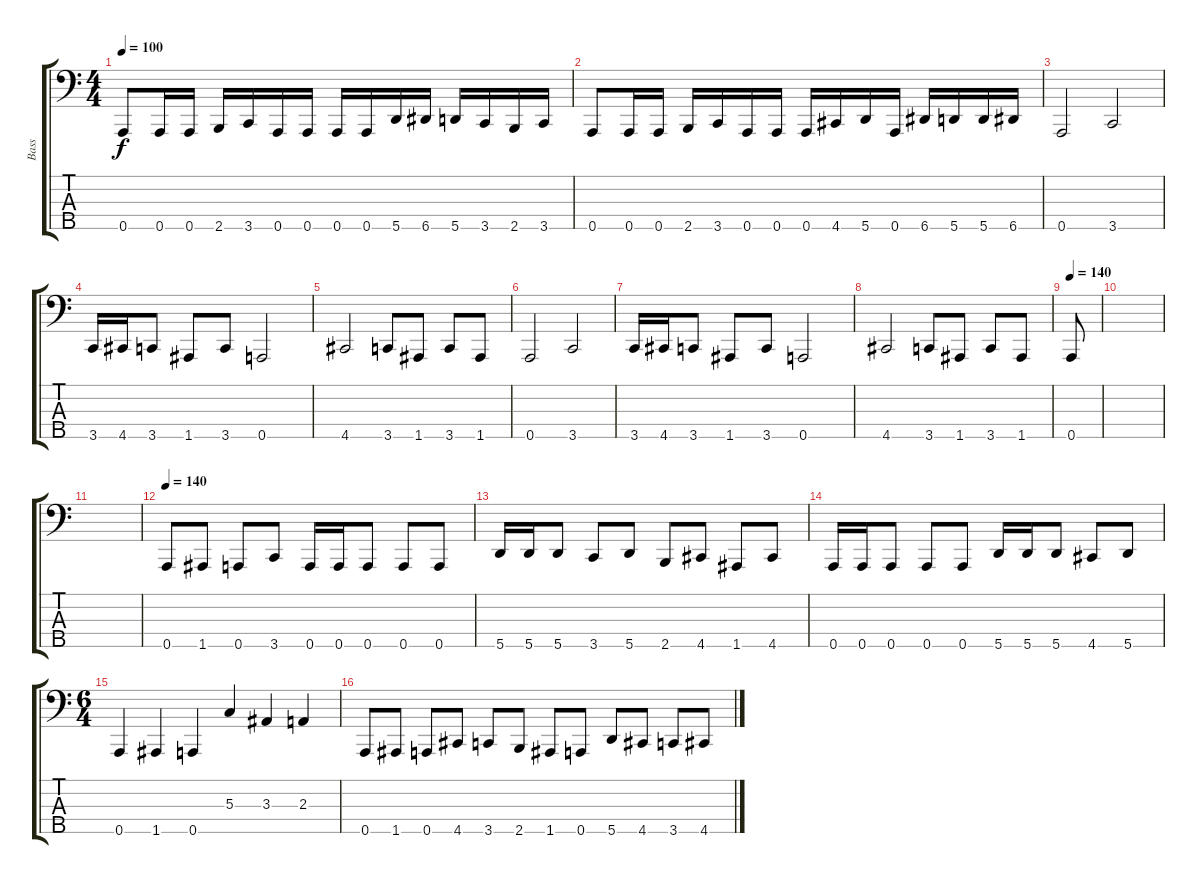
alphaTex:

\track ("Bass" "Bass") {instrument electricbassfinger}
\staff {score tabs}
\tuning (F2 C2 G1 D1 A0) {hide}
\ts (4 4)
\tempo 100
\clef f4
\ks c
0.5.8{dy f} 0.5.16 0.5.16 2.5.16 3.5.16 0.5.16 0.5.16 0.5.16 0.5.16 5.5.16 6.5.16 5.5.16 3.5.16 2.5.16 3.5.16 |
0.5.8 0.5.16 0.5.16 2.5.16 3.5.16 0.5.16 0.5.16 0.5.16 4.5.16 5.5.16 0.5.16 6.5.16 5.5.16 5.5.16 6.5.16 |
0.5.2 3.5.2 |
3.5.16 4.5.16 3.5.8 1.5.8 3.5.8 0.5.2 |
4.5.2 3.5.8 1.5.8 3.5.8 1.5.8 |
0.5.2 3.5.2 |
3.5.16 4.5.16 3.5.8 1.5.8 3.5.8 0.5.2 |
4.5.2 3.5.8 1.5.8 3.5.8 1.5.8 |
\tempo 140
0.5.8 |
|
|
\tempo 140
0.5.8 1.5.8 0.5.8 3.5.8 0.5.16 0.5.16 0.5.8 0.5.8 0.5.8 |
5.5.16 5.5.16 5.5.8 3.5.8 5.5.8 2.5.8 4.5.8 1.5.8 4.5.8 |
0.5.16 0.5.16 0.5.8 0.5.8 0.5.8 5.5.16 5.5.16 5.5.8 4.5.8 5.5.8 |
\ts (6 4)
0.5.4 1.5.4 0.5.4 5.3.4{instrument slapbass1} 3.3.4 2.3.4 |
0.5.8{instrument electricbassfinger} 1.5.8 0.5.8 4.5.8 3.5.8 2.5.8 1.5.8 0.5.8 5.5.8 4.5.8 3.5.8 4.5.8
